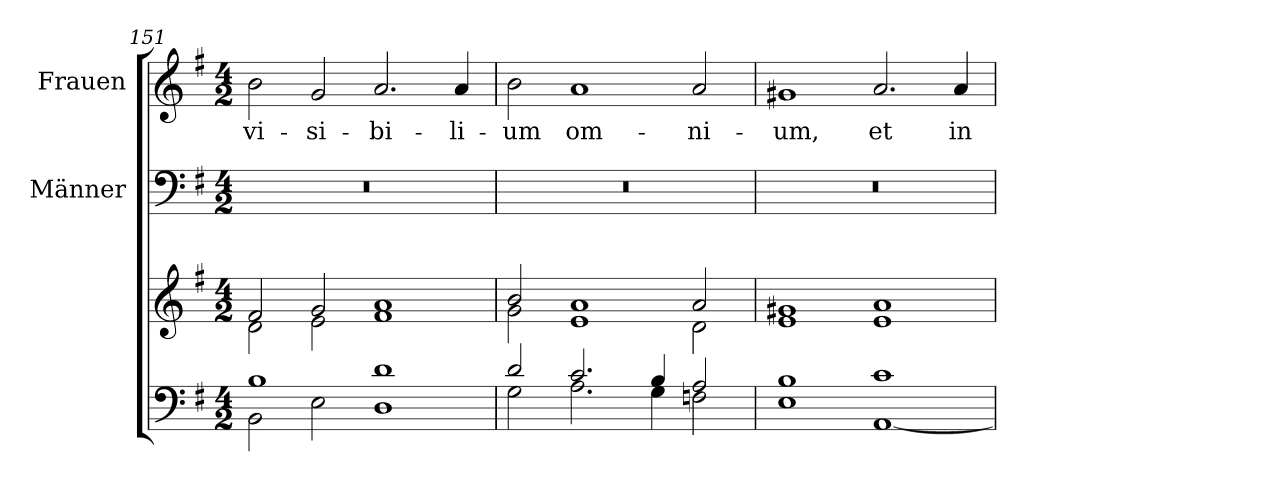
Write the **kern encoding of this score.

**kern	**kern	**kern	**kern	**text
*part3	*part3	*part2	*part1	*part1
*staff4	*staff3	*staff2	*staff1	*staff1
*	*	*I"Männer	*I"Frauen	*
!!LO:PB:g=z
*clefF4	*clefG2	*clefF4	*clefG2	*
*k[f#]	*k[f#]	*k[f#]	*k[f#]	*
*G:	*G:	*G:	*G:	*
*M4/2	*M4/2	*M4/2	*M4/2	*
=151	=151	=151	=151	=151
*^	*^	*	*	*
!	!	!	!	!	!	!LO:LY:b
1B	2BB\	2f#/	2d\	0r	2b\	vi-
!	!	!	!	!	!	!LO:LY:b
.	2E\	2g/	2e\	.	2g/	-si-
!	!	!	!	!	!	!LO:LY:b
1d	1D	1a	1f#	.	2.a/	-bi-
!	!	!	!	!	!	!LO:LY:b
.	.	.	.	.	4a/	-li-
=152	=152	=152	=152	=152	=152	=152
!	!	!	!	!	!	!LO:LY:b
2d/	2G\	2b/	2g\	0r	2b\	-um
!	!	!	!	!	!	!LO:LY:b
2.c/	2.A\	1a	1e	.	1a	om-
4B/	4G\	.	.	.	.	.
!	!	!	!	!	!	!LO:LY:b
2A/	2Fn\	2a/	2d\	.	2a/	-ni-
=153	=153	=153	=153	=153	=153	=153
!	!	!	!	!	!	!LO:LY:b
1B	1E	1g#X	1e	0r	1g#X	-um,
!	!	!	!	!	!	!LO:LY:b
1c	[<1AA	1a	1e	.	2.a/	et
!	!	!	!	!	!	!LO:LY:b
.	.	.	.	.	4a/	in-
*v	*v	*	*	*	*	*
*	*v	*v	*	*	*
=	=	=	=	=
*-	*-	*-	*-	*-
